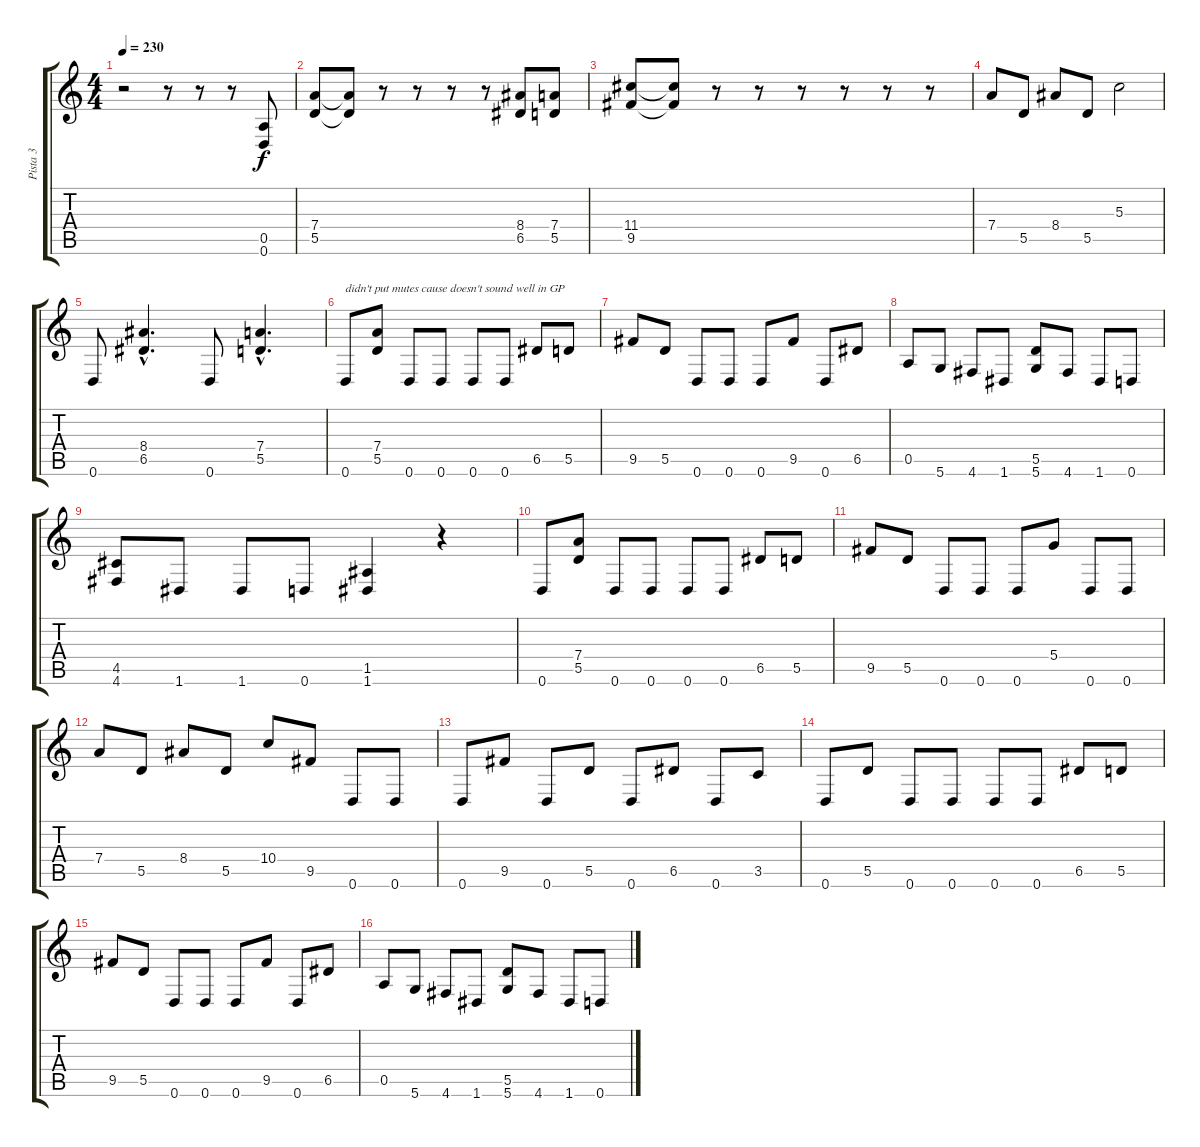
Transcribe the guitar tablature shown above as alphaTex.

\track ("Pista 3" "Pista 3") {instrument distortionguitar}
\staff {score tabs}
\tuning (E4 B3 G3 D3 A2 D2) {hide}
\ts (4 4)
\tempo 230
\clef g2
\ks c
r.2{dy f} r.8 r.8 r.8 (0.5 0.6).8 |
(7.4 5.5).8 (7.4{t} 5.5{t}).8 r.8 r.8 r.8 r.8 (8.4 6.5).8 (7.4 5.5).8 |
(11.4 9.5).8 (11.4{t} 9.5{t}).8 r.8 r.8 r.8 r.8 r.8 r.8 |
7.4.8 5.5.8 8.4.8 5.5.8 5.3.2 |
0.6.8 (8.4{hac} 6.5{hac}).4{d} 0.6.8 (7.4{hac} 5.5{hac}).4{d} |
0.6.8{txt "didn't put mutes cause doesn't sound well in GP"} (7.4 5.5).8 0.6.8 0.6.8 0.6.8 0.6.8 6.5.8 5.5.8 |
9.5.8 5.5.8 0.6.8 0.6.8 0.6.8 9.5.8 0.6.8 6.5.8 |
0.5.8 5.6.8 4.6.8 1.6.8 (5.5 5.6).8 4.6.8 1.6.8 0.6.8 |
(4.5 4.6).8 1.6.8 1.6.8 0.6.8 (1.5 1.6).4 r.4 |
0.6.8 (7.4 5.5).8 0.6.8 0.6.8 0.6.8 0.6.8 6.5.8 5.5.8 |
9.5.8 5.5.8 0.6.8 0.6.8 0.6.8 5.4.8 0.6.8 0.6.8 |
7.4.8 5.5.8 8.4.8 5.5.8 10.4.8 9.5.8 0.6.8 0.6.8 |
0.6.8 9.5.8 0.6.8 5.5.8 0.6.8 6.5.8 0.6.8 3.5.8 |
0.6.8 5.5.8 0.6.8 0.6.8 0.6.8 0.6.8 6.5.8 5.5.8 |
9.5.8 5.5.8 0.6.8 0.6.8 0.6.8 9.5.8 0.6.8 6.5.8 |
0.5.8 5.6.8 4.6.8 1.6.8 (5.5 5.6).8 4.6.8 1.6.8 0.6.8
